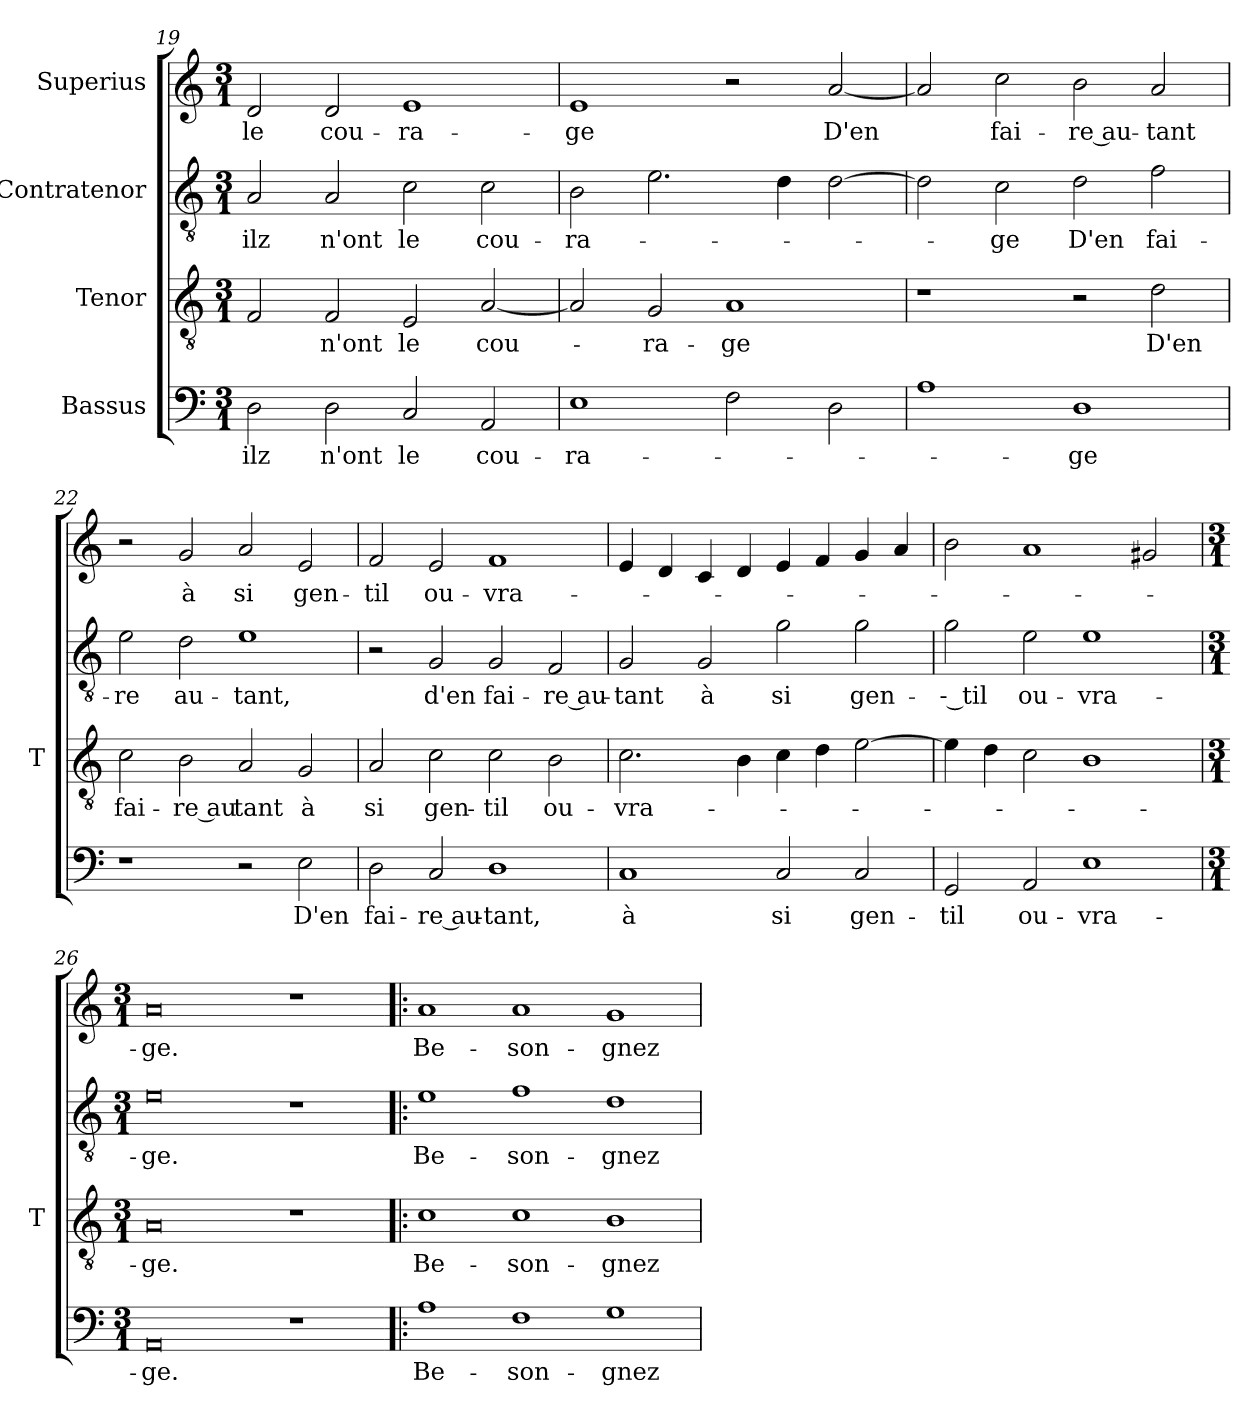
**kern	**text	**kern	**text	**kern	**text	**kern	**text
*part4	*part4	*part3	*part3	*part2	*part2	*part1	*part1
*staff4	*staff4	*staff3	*staff3	*staff2	*staff2	*staff1	*staff1
*I"Bassus	*	*I"Tenor	*	*I"Contratenor	*	*I"Superius	*
*	*	*I'T	*	*	*	*	*
*clefF4	*	*clefGv2	*	*clefGv2	*	*clefG2	*
*k[]	*	*k[]	*	*k[]	*	*k[]	*
*M3/1	*	*M3/1	*	*M3/1	*	*M3/1	*
=19	=19	=19	=19	=19	=19	=19	=19
2D	-ilz	2F	.	2A	-ilz	2d	-le
2D	-n'ont	2F	-n'ont	2A	-n'ont	2d	cou-
2C	-le	2E	-le	2c	-le	1e	ra-
2AA	cou-	[2A	cou-	2c	cou-	.	.
=20	=20	=20	=20	=20	=20	=20	=20
1E	ra-	2A]	.	2B	ra-	1e	-ge
.	.	2G	ra-	2.e	.	.	.
2F	.	1A	-ge	.	.	2r	.
.	.	.	.	4d	.	.	.
2D	.	.	.	[2d	.	[2a	-D'en
=21	=21	=21	=21	=21	=21	=21	=21
1A	.	1r	.	2d]	.	2a]	.
.	.	.	.	2c	-ge	2cc	fai-
1D	-ge	2r	.	2d	-D'en	2b	re au-
.	.	2d	-D'en	2f	fai-	2a	-tant
=22	=22	=22	=22	=22	=22	=22	=22
1r	.	2c	fai-	2e	-re	2r	.
.	.	2B	-re au	2d	au-	2g	-à
2r	.	2A	-tant	1e	-tant,	2a	-si
2E	-D'en	2G	-à	.	.	2e	gen-
=23	=23	=23	=23	=23	=23	=23	=23
2D	fai-	2A	-si	2r	.	2f	-til
2C	re au-	2c	gen-	2G	-d'en	2e	ou-
1D	-tant,	2c	-til	2G	fai-	1f	vra-
.	.	2B	ou-	2F	re au-	.	.
=24	=24	=24	=24	=24	=24	=24	=24
1C	-à	2.c	vra-	2G	-tant	4e	.
.	.	.	.	.	.	4d	.
.	.	.	.	2G	-à	4c	.
.	.	4B	.	.	.	4d	.
2C	-si	4c	.	2g	-si	4e	.
.	.	4d	.	.	.	4f	.
2C	gen-	[2e	.	2g	gen-	4g	.
.	.	.	.	.	.	4a	.
=25	=25	=25	=25	=25	=25	=25	=25
2GG	-til	4e]	.	2g	-- til	2b	.
.	.	4d	.	.	.	.	.
2AA	ou-	2c	.	2e	ou-	1a	.
1E	vra-	1B	.	1e	vra-	.	.
.	.	.	.	.	.	2g#X	.
=26	=26	=26	=26	=26	=26	=26	=26
*M3/1	*	*M3/1	*	*M3/1	*	*M3/1	*
0AA	-ge.	0A	-ge.	0e	-ge.	0a	-ge.
1r	.	1r	.	1r	.	1r	.
=27!|:	=27!|:	=27!|:	=27!|:	=27!|:	=27!|:	=27!|:	=27!|:
1A	Be-	1c	Be-	1e	Be-	1a	Be-
1F	son-	1c	son-	1f	son-	1a	son-
1G	-gnez	1B	-gnez	1d	-gnez	1g	-gnez
=	=	=	=	=	=	=	=
*-	*-	*-	*-	*-	*-	*-	*-
